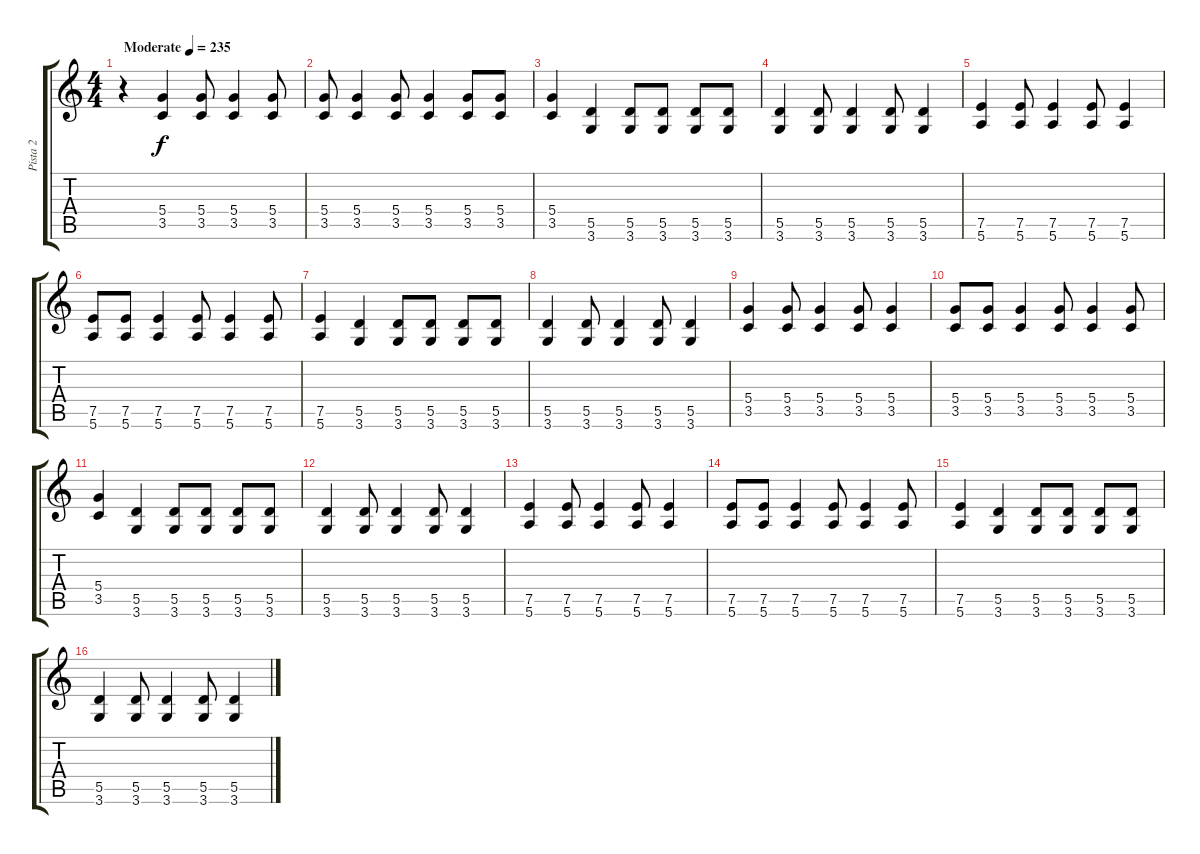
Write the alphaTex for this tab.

\track ("Pista 2" "Pista 2") {instrument distortionguitar}
\staff {score tabs}
\tuning (E4 B3 G3 D3 A2 E2) {hide}
\ts (4 4)
\tempo (235 "Moderate")
\clef g2
\ks c
r.4{dy f instrument distortionguitar} (5.4 3.5).4 (5.4 3.5).8 (5.4 3.5).4 (5.4 3.5).8 |
(5.4 3.5).8 (5.4 3.5).4 (5.4 3.5).8 (5.4 3.5).4 (5.4 3.5).8 (5.4 3.5).8 |
(5.4 3.5).4 (5.5 3.6).4 (5.5 3.6).8 (5.5 3.6).8 (5.5 3.6).8 (5.5 3.6).8 |
(5.5 3.6).4 (5.5 3.6).8 (5.5 3.6).4 (5.5 3.6).8 (5.5 3.6).4 |
(7.5 5.6).4 (7.5 5.6).8 (7.5 5.6).4 (7.5 5.6).8 (7.5 5.6).4 |
(7.5 5.6).8 (7.5 5.6).8 (7.5 5.6).4 (7.5 5.6).8 (7.5 5.6).4 (7.5 5.6).8 |
(7.5 5.6).4 (5.5 3.6).4 (5.5 3.6).8 (5.5 3.6).8 (5.5 3.6).8 (5.5 3.6).8 |
(5.5 3.6).4 (5.5 3.6).8 (5.5 3.6).4 (5.5 3.6).8 (5.5 3.6).4 |
(5.4 3.5).4 (5.4 3.5).8 (5.4 3.5).4 (5.4 3.5).8 (5.4 3.5).4 |
(5.4 3.5).8 (5.4 3.5).8 (5.4 3.5).4 (5.4 3.5).8 (5.4 3.5).4 (5.4 3.5).8 |
(5.4 3.5).4 (5.5 3.6).4 (5.5 3.6).8 (5.5 3.6).8 (5.5 3.6).8 (5.5 3.6).8 |
(5.5 3.6).4 (5.5 3.6).8 (5.5 3.6).4 (5.5 3.6).8 (5.5 3.6).4 |
(7.5 5.6).4 (7.5 5.6).8 (7.5 5.6).4 (7.5 5.6).8 (7.5 5.6).4 |
(7.5 5.6).8 (7.5 5.6).8 (7.5 5.6).4 (7.5 5.6).8 (7.5 5.6).4 (7.5 5.6).8 |
(7.5 5.6).4 (5.5 3.6).4 (5.5 3.6).8 (5.5 3.6).8 (5.5 3.6).8 (5.5 3.6).8 |
(5.5 3.6).4 (5.5 3.6).8 (5.5 3.6).4 (5.5 3.6).8 (5.5 3.6).4
